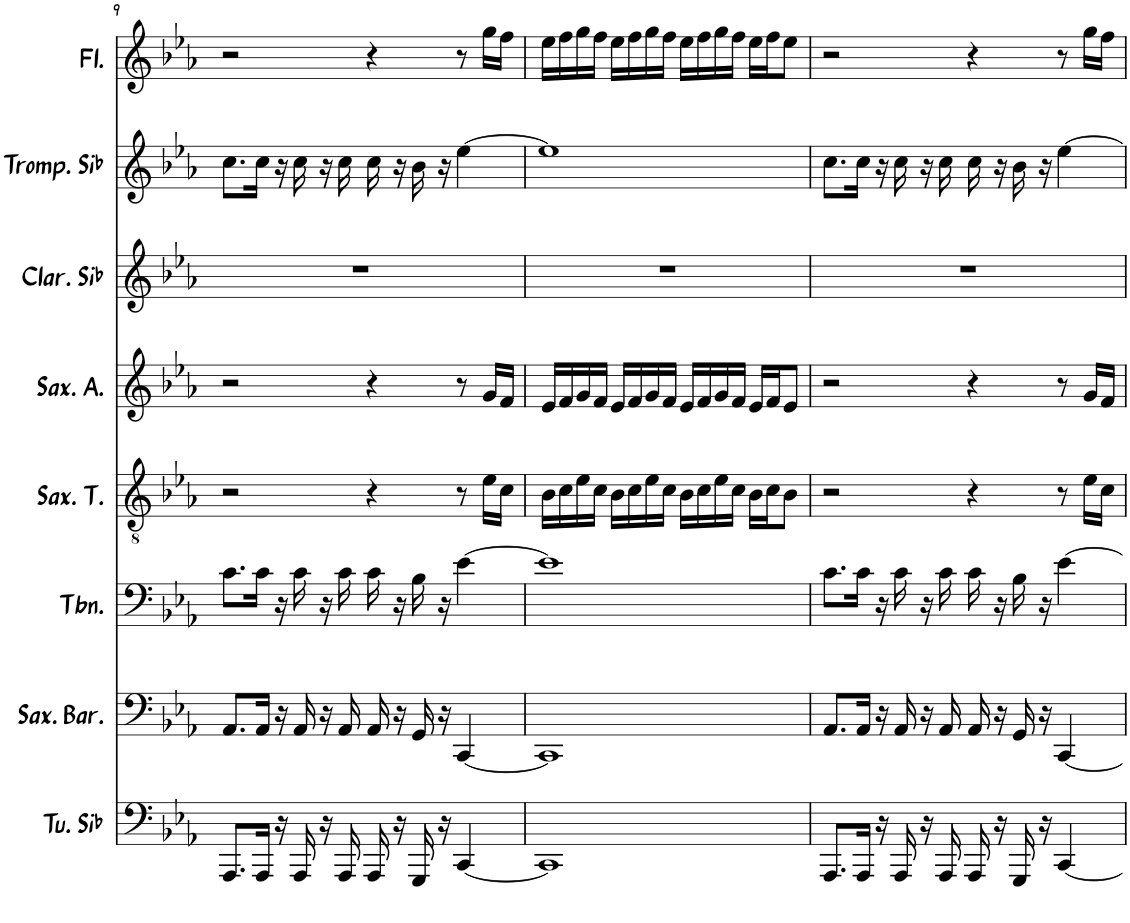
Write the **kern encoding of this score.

**kern	**kern	**kern	**kern	**kern	**kern	**kern	**kern
*part8	*part7	*part6	*part5	*part4	*part3	*part2	*part1
*staff8	*staff7	*staff6	*staff5	*staff4	*staff3	*staff2	*staff1
*I"Tuba en Sib	*I"Saxophone Baryton	*I"Trombone	*I"Saxophone Ténor	*I"Saxophone Alto	*I"Clarinette en Sib	*I"Trompette en Sib	*I"Flûte
*I'Tu. Sib	*I'Sax. Bar.	*I'Tbn.	*I'Sax. T.	*I'Sax. A.	*I'Clar. Sib	*I'Tromp. Sib	*I'Fl.
!!LO:PB:g=z
*clefF4	*clefF4	*clefF4	*clefGv2	*clefG2	*clefG2	*clefG2	*clefG2
*	*ITrd12c21	*	*ITrd8c14	*ITrd5c9	*	*ITrd1c2	*
*k[b-e-a-]	*k[b-e-a-]	*k[b-e-a-]	*k[b-e-a-]	*k[b-e-a-]	*k[b-e-a-]	*k[b-e-a-]	*k[b-e-a-]
*M4/4	*M4/4	*M4/4	*M4/4	*M4/4	*M4/4	*M4/4	*M4/4
=9	=9	=9	=9	=9	=9	=9	=9
8.AAA-/L	8.AA-/L	8.c\L	2r	2r	1r	8.cc\L	2r
16AAA-/Jk	16AA-/Jk	16c\Jk	.	.	.	16cc\Jk	.
16r	16r	16r	.	.	.	16r	.
16AAA-/	16AA-/	16c\	.	.	.	16cc\	.
16r	16r	16r	.	.	.	16r	.
16AAA-/	16AA-/	16c\	.	.	.	16cc\	.
16AAA-/	16AA-/	16c\	4r	4r	.	16cc\	4r
16r	16r	16r	.	.	.	16r	.
16GGG/	16GG/	16B-\	.	.	.	16b-\	.
16r	16r	16r	.	.	.	16r	.
[4CC/	[4CC/	[4e-\	8r	8r	.	[4ee-\	8r
.	.	.	16e-\LL	16g/LL	.	.	16gg\LL
.	.	.	16c\JJ	16f/JJ	.	.	16ff\JJ
=10	=10	=10	=10	=10	=10	=10	=10
1CC]	1CC]	1e-]	16B-\LL	16e-/LL	1r	1ee-]	16ee-\LL
.	.	.	16c\	16f/	.	.	16ff\
.	.	.	16e-\	16g/	.	.	16gg\
.	.	.	16c\JJ	16f/JJ	.	.	16ff\JJ
.	.	.	16B-\LL	16e-/LL	.	.	16ee-\LL
.	.	.	16c\	16f/	.	.	16ff\
.	.	.	16e-\	16g/	.	.	16gg\
.	.	.	16c\JJ	16f/JJ	.	.	16ff\JJ
.	.	.	16B-\LL	16e-/LL	.	.	16ee-\LL
.	.	.	16c\	16f/	.	.	16ff\
.	.	.	16e-\	16g/	.	.	16gg\
.	.	.	16c\JJ	16f/JJ	.	.	16ff\JJ
.	.	.	16B-\LL	16e-/LL	.	.	16ee-\LL
.	.	.	16c\J	16f/J	.	.	16ff\J
.	.	.	8B-\J	8e-/J	.	.	8ee-\J
=11	=11	=11	=11	=11	=11	=11	=11
8.AAA-/L	8.AA-/L	8.c\L	2r	2r	1r	8.cc\L	2r
16AAA-/Jk	16AA-/Jk	16c\Jk	.	.	.	16cc\Jk	.
16r	16r	16r	.	.	.	16r	.
16AAA-/	16AA-/	16c\	.	.	.	16cc\	.
16r	16r	16r	.	.	.	16r	.
16AAA-/	16AA-/	16c\	.	.	.	16cc\	.
16AAA-/	16AA-/	16c\	4r	4r	.	16cc\	4r
16r	16r	16r	.	.	.	16r	.
16GGG/	16GG/	16B-\	.	.	.	16b-\	.
16r	16r	16r	.	.	.	16r	.
[4CC/	[4CC/	[4e-\	8r	8r	.	[4ee-\	8r
.	.	.	16e-\LL	16g/LL	.	.	16gg\LL
.	.	.	16c\JJ	16f/JJ	.	.	16ff\JJ
=	=	=	=	=	=	=	=
*-	*-	*-	*-	*-	*-	*-	*-
